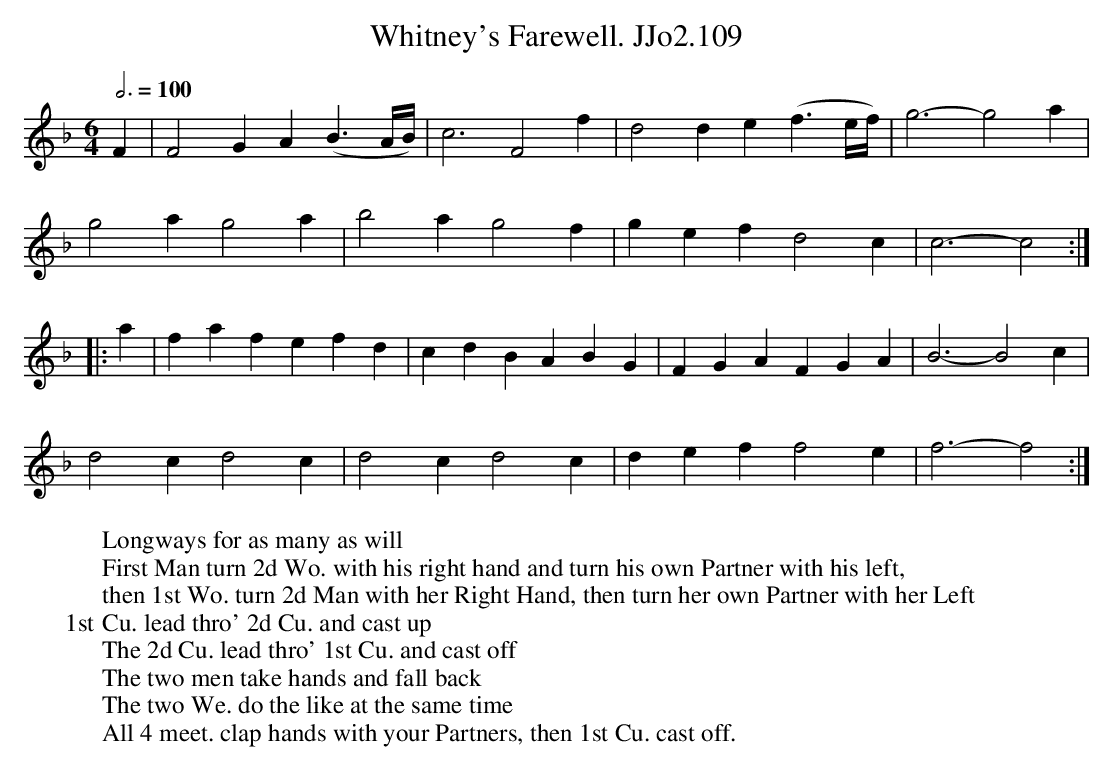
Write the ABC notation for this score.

X:1
T:Whitney's Farewell. JJo2.109
W:Longways for as many as will
M:6/4
L:1/4
Q:3/4=100
K:F
F | F2 GA(B3/2A//B//) | c3 F2f | d2de(f3/2e//f//) | g3-g2a |
g2a g2a | b2a g2f | gef d2c | c3-c2:|
|: a | faf efd | cdB ABG | FGA FGA | B3-B2c |
d2cd2c | d2cd2c | def f2e | f3-f2 :|
W:First Man turn 2d Wo. with his right hand and turn his own Partner with his left,
W:then 1st Wo. turn 2d Man with her Right Hand, then turn her own Partner with her Left
W: 1st Cu. lead thro' 2d Cu. and cast up
W:The 2d Cu. lead thro' 1st Cu. and cast off
W:The two men take hands and fall back
W:The two We. do the like at the same time
W:All 4 meet. clap hands with your Partners, then 1st Cu. cast off.
